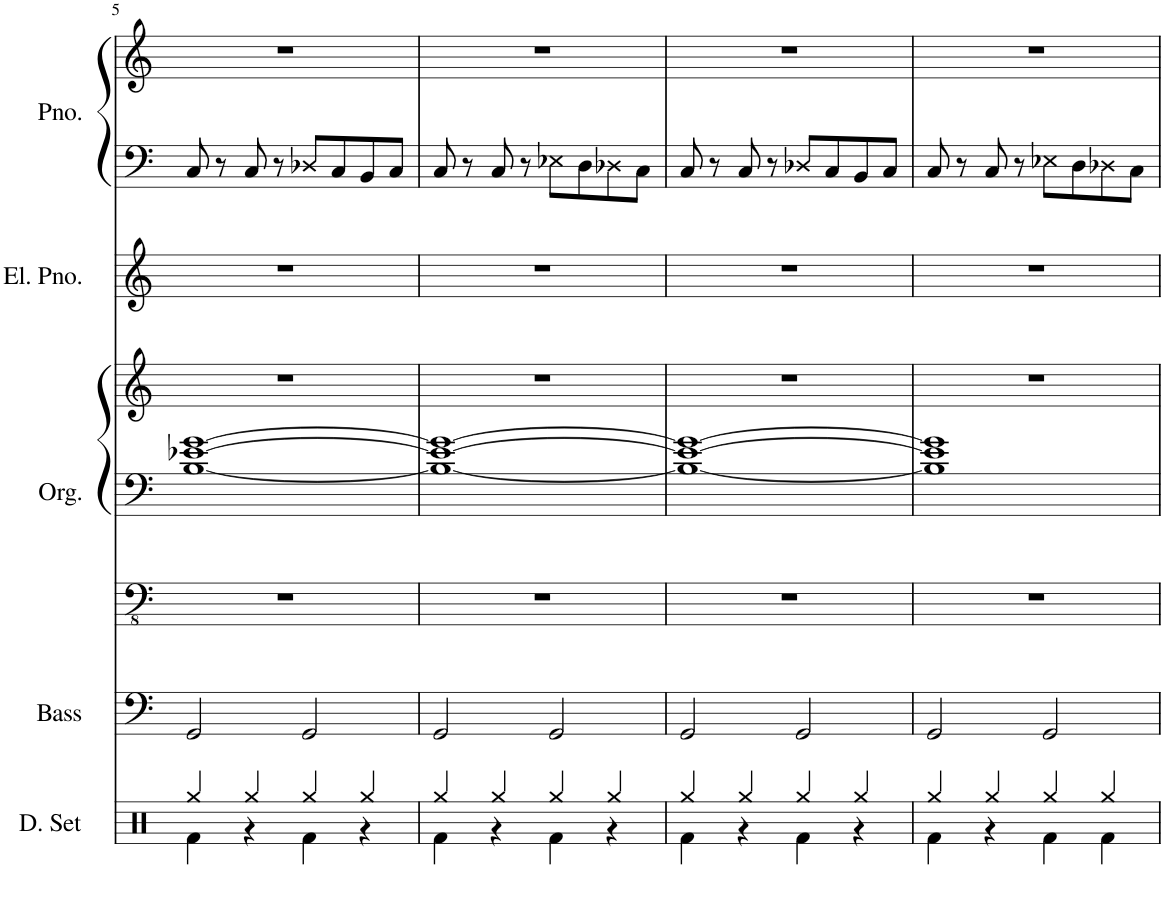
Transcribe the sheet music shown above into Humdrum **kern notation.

**kern	**kern	**kern	**kern	**kern	**kern	**kern	**kern
*part5	*part4	*part3	*part3	*part3	*part2	*part1	*part1
*staff8	*staff7	*staff6	*staff5	*staff4	*staff3	*staff2	*staff1
*I"Drumset	*I"Acoustic Bass	*I"Pipe Organ	*	*	*I"Electric Piano	*I"Piano	*
*I'D. Set	*I'Bass	*I'Org.	*	*	*I'El. Pno.	*I'Pno.	*
!!LO:PB:g=z
*clefX	*clefF4	*clefFv4	*clefF4	*clefG2	*clefG2	*clefF4	*clefG2
*	*Trd7c12	*	*	*	*	*	*
*k[]	*k[]	*k[]	*k[]	*k[]	*k[]	*k[]	*k[]
*M4/4	*M4/4	*M4/4	*M4/4	*M4/4	*M4/4	*M4/4	*M4/4
=5	=5	=5	=5	=5	=5	=5	=5
*^	*	*	*	*	*	*	*
4Rgg/	4Rf\	2GG/	1r	[1B [1e-X [1g	1r	1r	8C/	1r
.	.	.	.	.	.	.	8r	.
4Rgg/	4r	.	.	.	.	.	8C/	.
.	.	.	.	.	.	.	8r	.
4Rgg/	4Rf\	2GG/	.	.	.	.	8D-X/L	.
.	.	.	.	.	.	.	8C/	.
4Rgg/	4r	.	.	.	.	.	8BB/	.
.	.	.	.	.	.	.	8C/J	.
=6	=6	=6	=6	=6	=6	=6	=6	=6
4Rgg/	4Rf\	2GG/	1r	1B_ 1e-_ 1g_	1r	1r	8C/	1r
.	.	.	.	.	.	.	8r	.
4Rgg/	4r	.	.	.	.	.	8C/	.
.	.	.	.	.	.	.	8r	.
4Rgg/	4Rf\	2GG/	.	.	.	.	8E-X\L	.
.	.	.	.	.	.	.	8D\	.
4Rgg/	4r	.	.	.	.	.	8D-X\	.
.	.	.	.	.	.	.	8C\J	.
=7	=7	=7	=7	=7	=7	=7	=7	=7
4Rgg/	4Rf\	2GG/	1r	1B_ 1e-_ 1g_	1r	1r	8C/	1r
.	.	.	.	.	.	.	8r	.
4Rgg/	4r	.	.	.	.	.	8C/	.
.	.	.	.	.	.	.	8r	.
4Rgg/	4Rf\	2GG/	.	.	.	.	8D-X/L	.
.	.	.	.	.	.	.	8C/	.
4Rgg/	4r	.	.	.	.	.	8BB/	.
.	.	.	.	.	.	.	8C/J	.
=8	=8	=8	=8	=8	=8	=8	=8	=8
4Rgg/	4Rf\	2GG/	1r	1B] 1e-] 1g]	1r	1r	8C/	1r
.	.	.	.	.	.	.	8r	.
4Rgg/	4r	.	.	.	.	.	8C/	.
.	.	.	.	.	.	.	8r	.
4Rgg/	4Rf\	2GG/	.	.	.	.	8E-X\L	.
.	.	.	.	.	.	.	8D\	.
4Rgg/	4Rf\	.	.	.	.	.	8D-X\	.
.	.	.	.	.	.	.	8C\J	.
*v	*v	*	*	*	*	*	*	*
=	=	=	=	=	=	=	=
*-	*-	*-	*-	*-	*-	*-	*-
